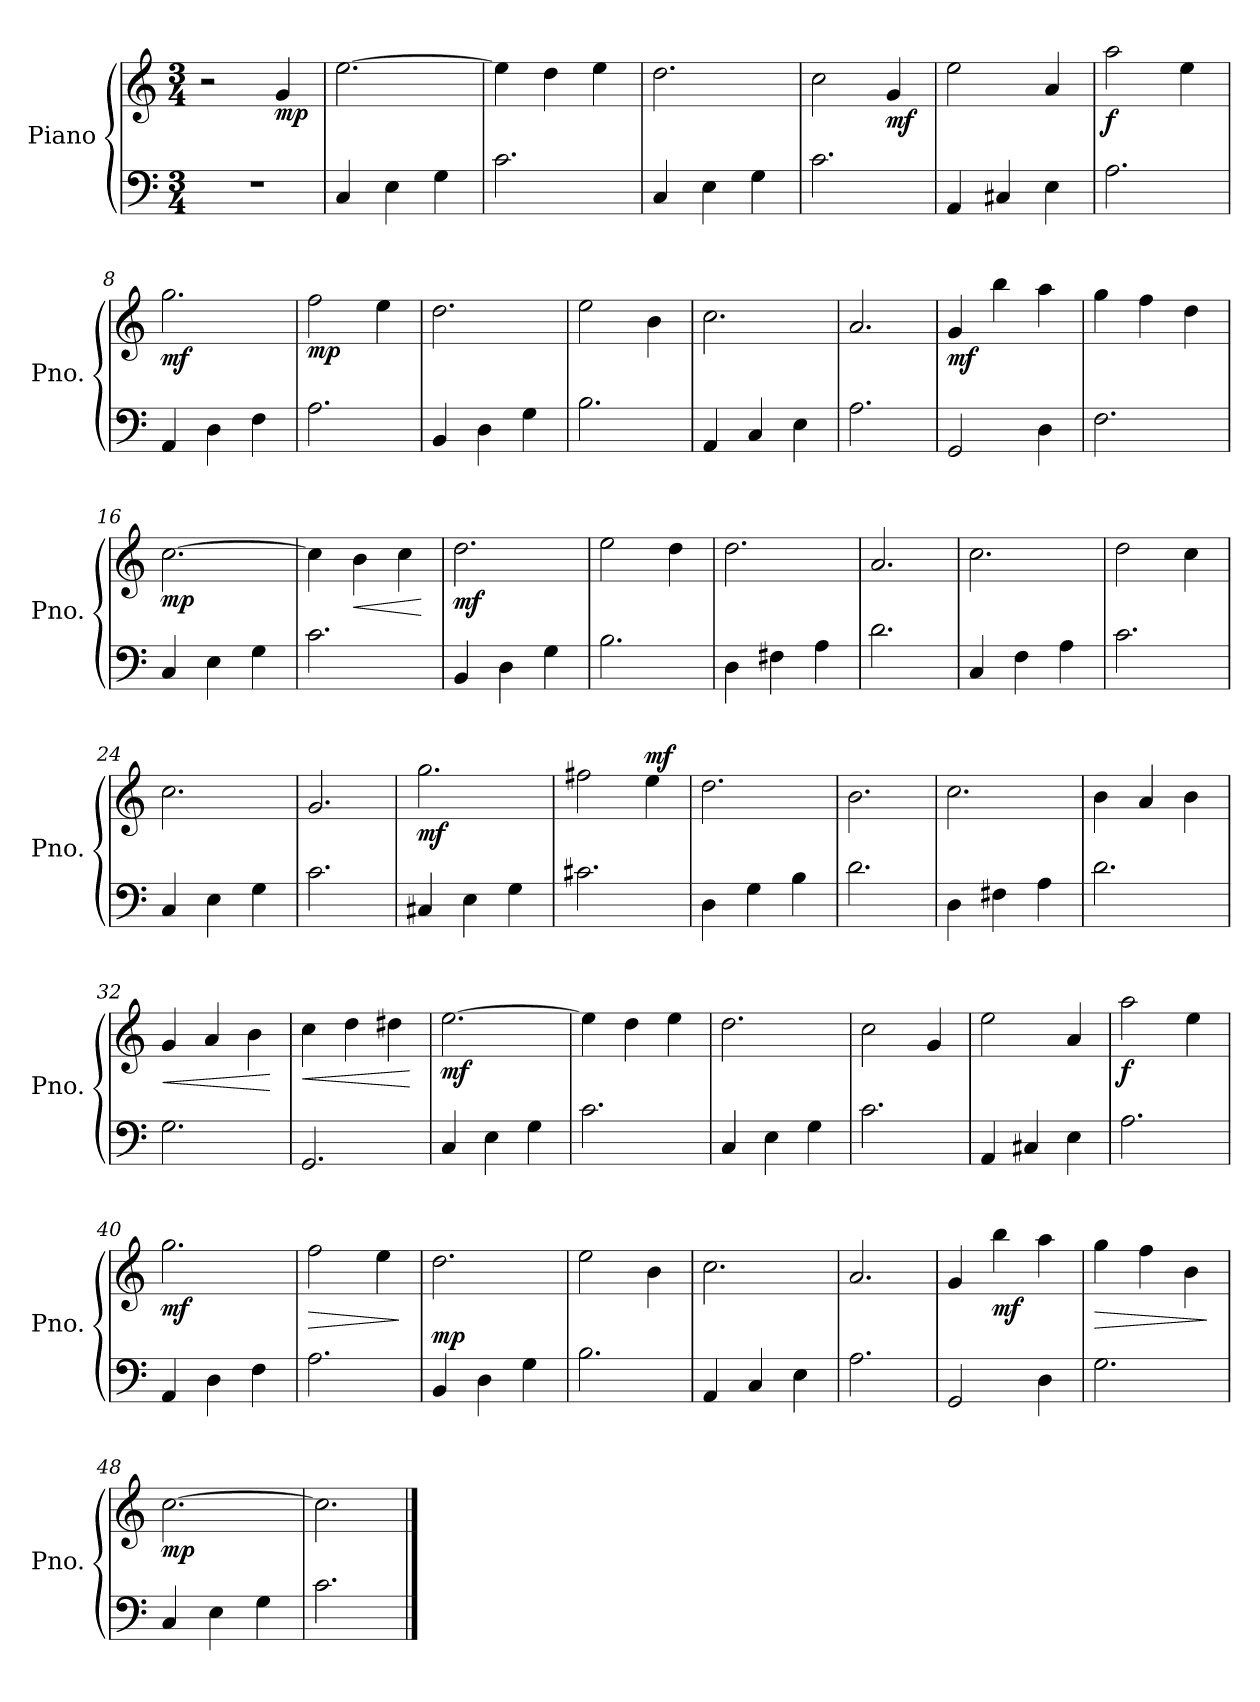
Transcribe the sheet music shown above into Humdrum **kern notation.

**kern	**kern	**dynam
*part1	*part1	*part1
*staff2	*staff1	*staff1/2
*I"Piano	*	*
*I'Pno.	*	*
*clefF4	*clefG2	*
*k[]	*k[]	*
*M3/4	*M3/4	*
=1	=1	=1
2.r	2r	.
!	!	!LO:DY:b
.	4g/	mp
=2	=2	=2
4C/	[2.ee\	.
4E\	.	.
4G\	.	.
=3	=3	=3
2.c\	4ee\]	.
.	4dd\	.
.	4ee\	.
=4	=4	=4
4C/	2.dd\	.
4E\	.	.
4G\	.	.
=5	=5	=5
2.c\	2cc\	.
!	!	!LO:DY:b
.	4g/	mf
!!LO:LB:g=z
=6	=6	=6
4AA/	2ee\	.
4C#X/	.	.
4E\	4a/	.
=7	=7	=7
!	!	!LO:DY:b
2.A\	2aa\	f
.	4ee\	.
=8	=8	=8
!	!	!LO:DY:b
4AA/	2.gg\	mf
4D\	.	.
4F\	.	.
=9	=9	=9
!	!	!LO:DY:b
2.A\	2ff\	mp
.	4ee\	.
!!LO:LB:g=z
=10	=10	=10
4BB/	2.dd\	.
4D\	.	.
4G\	.	.
=11	=11	=11
2.B\	2ee\	.
.	4b\	.
=12	=12	=12
4AA/	2.cc\	.
4C/	.	.
4E\	.	.
=13	=13	=13
2.A\	2.a/	.
=14	=14	=14
!	!	!LO:DY:b
2GG/	4g/	mf
.	4bb\	.
4D\	4aa\	.
!!LO:LB:g=z
=15	=15	=15
2.F\	4gg\	.
.	4ff\	.
.	4dd\	.
=16	=16	=16
!	!	!LO:DY:b
4C/	[2.cc\	mp
4E\	.	.
4G\	.	.
=17	=17	=17
2.c\	4cc\]	.
!	!	!LO:HP:b
.	4b\	<
.	4cc\	.
.	.	[
=18	=18	=18
!	!	!LO:DY:b
4BB/	2.dd\	mf
4D\	.	.
4G\	.	.
=19	=19	=19
2.B\	2ee\	.
.	4dd\	.
!!LO:LB:g=z
=20	=20	=20
4D\	2.dd\	.
4F#X\	.	.
4A\	.	.
=21	=21	=21
2.d\	2.a/	.
=22	=22	=22
4C/	2.cc\	.
4F\	.	.
4A\	.	.
=23	=23	=23
2.c\	2dd\	.
.	4cc\	.
!!LO:PB:g=z
=24	=24	=24
4C/	2.cc\	.
4E\	.	.
4G\	.	.
=25	=25	=25
2.c\	2.g/	.
=26	=26	=26
!	!	!LO:DY:b
4C#X/	2.gg\	mf
4E\	.	.
4G\	.	.
=27	=27	=27
2.c#X\	2ff#X\	.
!	!	!LO:DY:a
.	4ee\	mf
!!LO:LB:g=z
=28	=28	=28
4D\	2.dd\	.
4G\	.	.
4B\	.	.
=29	=29	=29
2.d\	2.b\	.
=30	=30	=30
4D\	2.cc\	.
4F#X\	.	.
4A\	.	.
=31	=31	=31
2.d\	4b\	.
.	4a/	.
.	4b\	.
!!LO:LB:g=z
=32	=32	=32
!	!	!LO:HP:b
2.G\	4g/	<
.	4a/	.
.	4b\	.
.	.	[
=33	=33	=33
!	!	!LO:HP:b
2.GG/	4cc\	<
.	4dd\	.
.	4dd#X\	.
.	.	[
=34	=34	=34
!	!	!LO:DY:b
4C/	[2.ee\	mf
4E\	.	.
4G\	.	.
=35	=35	=35
2.c\	4ee\]	.
.	4dd\	.
.	4ee\	.
!!LO:LB:g=z
=36	=36	=36
4C/	2.dd\	.
4E\	.	.
4G\	.	.
=37	=37	=37
2.c\	2cc\	.
.	4g/	.
=38	=38	=38
4AA/	2ee\	.
4C#X/	.	.
4E\	4a/	.
=39	=39	=39
!	!	!LO:DY:b
2.A\	2aa\	f
.	4ee\	.
!!LO:LB:g=z
=40	=40	=40
!	!	!LO:DY:b
4AA/	2.gg\	mf
4D\	.	.
4F\	.	.
=41	=41	=41
!	!	!LO:HP:b
2.A\	2ff\	>
.	4ee\	.
.	.	]
=42	=42	=42
!	!	!LO:DY:a=2
4BB/	2.dd\	mp
4D\	.	.
4G\	.	.
=43	=43	=43
2.B\	2ee\	.
.	4b\	.
!!LO:LB:g=z
=44	=44	=44
4AA/	2.cc\	.
4C/	.	.
4E\	.	.
=45	=45	=45
2.A\	2.a/	.
=46	=46	=46
2GG/	4g/	.
!	!	!LO:DY:b
.	4bb\	mf
4D\	4aa\	.
=47	=47	=47
!	!	!LO:HP:b
2.G\	4gg\	>
.	4ff\	.
.	4b\	.
.	.	]
=48	=48	=48
*	*MM80	*
!	!	!LO:DY:b
4C/	[2.cc\	mp
4E\	.	.
4G\	.	.
=49	=49	=49
2.c\	2.cc\]	.
==	==	==
*-	*-	*-
